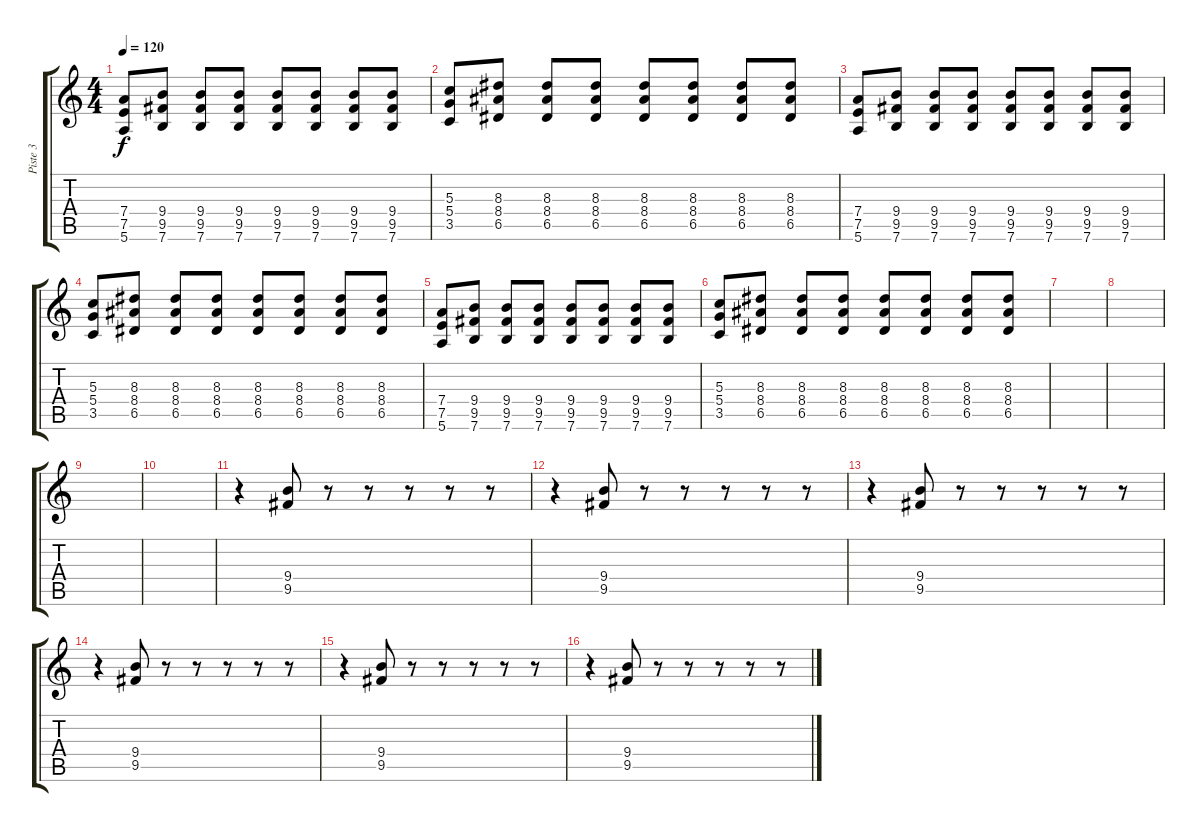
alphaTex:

\track ("Piste 3" "Piste 3") {instrument overdrivenguitar}
\staff {score tabs}
\tuning (E4 B3 G3 D3 A2 E2) {hide}
\ts (4 4)
\tempo 120
\clef g2
\ks c
(7.4 7.5 5.6).8{dy f} (9.4 9.5 7.6).8 (9.4 9.5 7.6).8 (9.4 9.5 7.6).8 (9.4 9.5 7.6).8 (9.4 9.5 7.6).8 (9.4 9.5 7.6).8 (9.4 9.5 7.6).8 |
(5.3 5.4 3.5).8 (8.3 8.4 6.5).8 (8.3 8.4 6.5).8 (8.3 8.4 6.5).8 (8.3 8.4 6.5).8 (8.3 8.4 6.5).8 (8.3 8.4 6.5).8 (8.3 8.4 6.5).8 |
(7.4 7.5 5.6).8 (9.4 9.5 7.6).8 (9.4 9.5 7.6).8 (9.4 9.5 7.6).8 (9.4 9.5 7.6).8 (9.4 9.5 7.6).8 (9.4 9.5 7.6).8 (9.4 9.5 7.6).8 |
(5.3 5.4 3.5).8 (8.3 8.4 6.5).8 (8.3 8.4 6.5).8 (8.3 8.4 6.5).8 (8.3 8.4 6.5).8 (8.3 8.4 6.5).8 (8.3 8.4 6.5).8 (8.3 8.4 6.5).8 |
(7.4 7.5 5.6).8 (9.4 9.5 7.6).8 (9.4 9.5 7.6).8 (9.4 9.5 7.6).8 (9.4 9.5 7.6).8 (9.4 9.5 7.6).8 (9.4 9.5 7.6).8 (9.4 9.5 7.6).8 |
(5.3 5.4 3.5).8 (8.3 8.4 6.5).8 (8.3 8.4 6.5).8 (8.3 8.4 6.5).8 (8.3 8.4 6.5).8 (8.3 8.4 6.5).8 (8.3 8.4 6.5).8 (8.3 8.4 6.5).8 |
|
|
|
|
r.4 (9.4 9.5).8 r.8 r.8 r.8 r.8 r.8 |
r.4 (9.4 9.5).8 r.8 r.8 r.8 r.8 r.8 |
r.4 (9.4 9.5).8 r.8 r.8 r.8 r.8 r.8 |
r.4 (9.4 9.5).8 r.8 r.8 r.8 r.8 r.8 |
r.4 (9.4 9.5).8 r.8 r.8 r.8 r.8 r.8 |
r.4 (9.4 9.5).8 r.8 r.8 r.8 r.8 r.8
